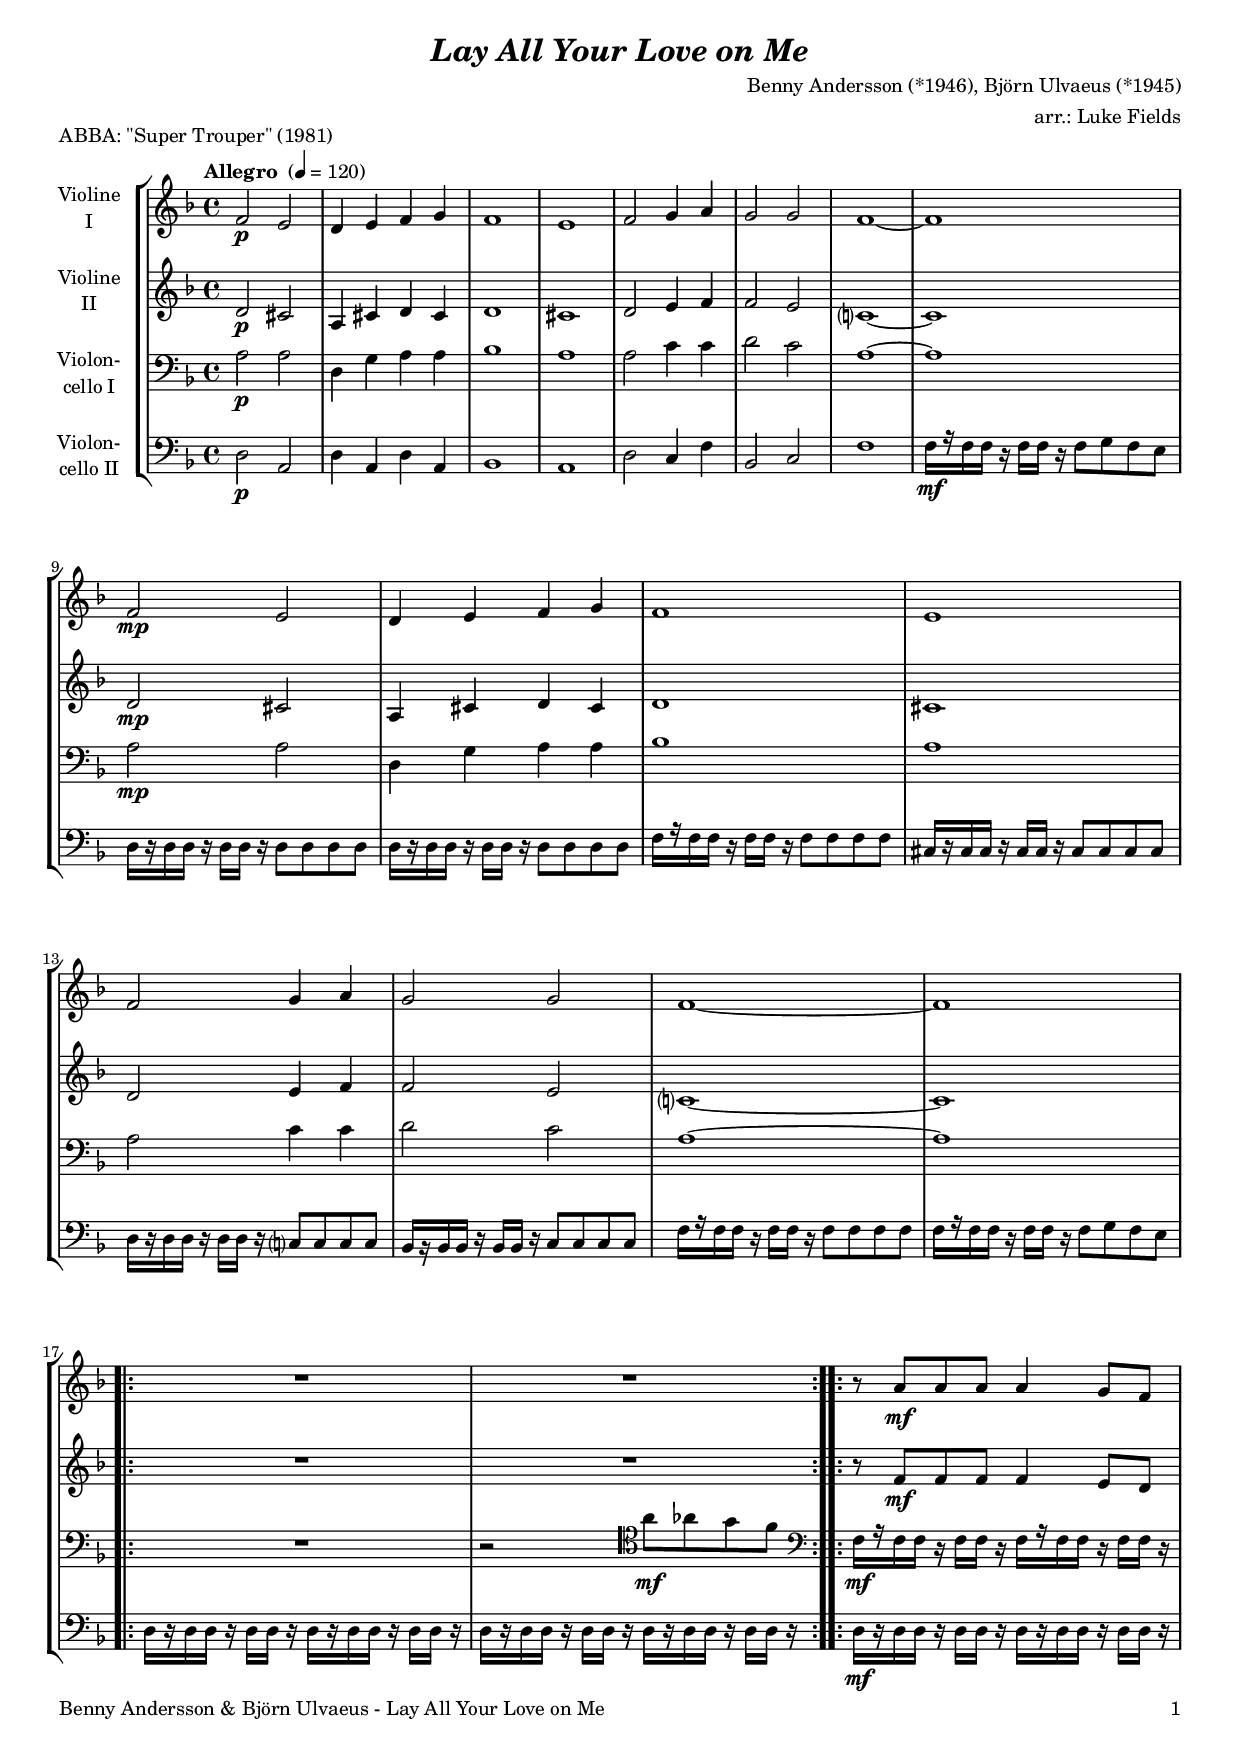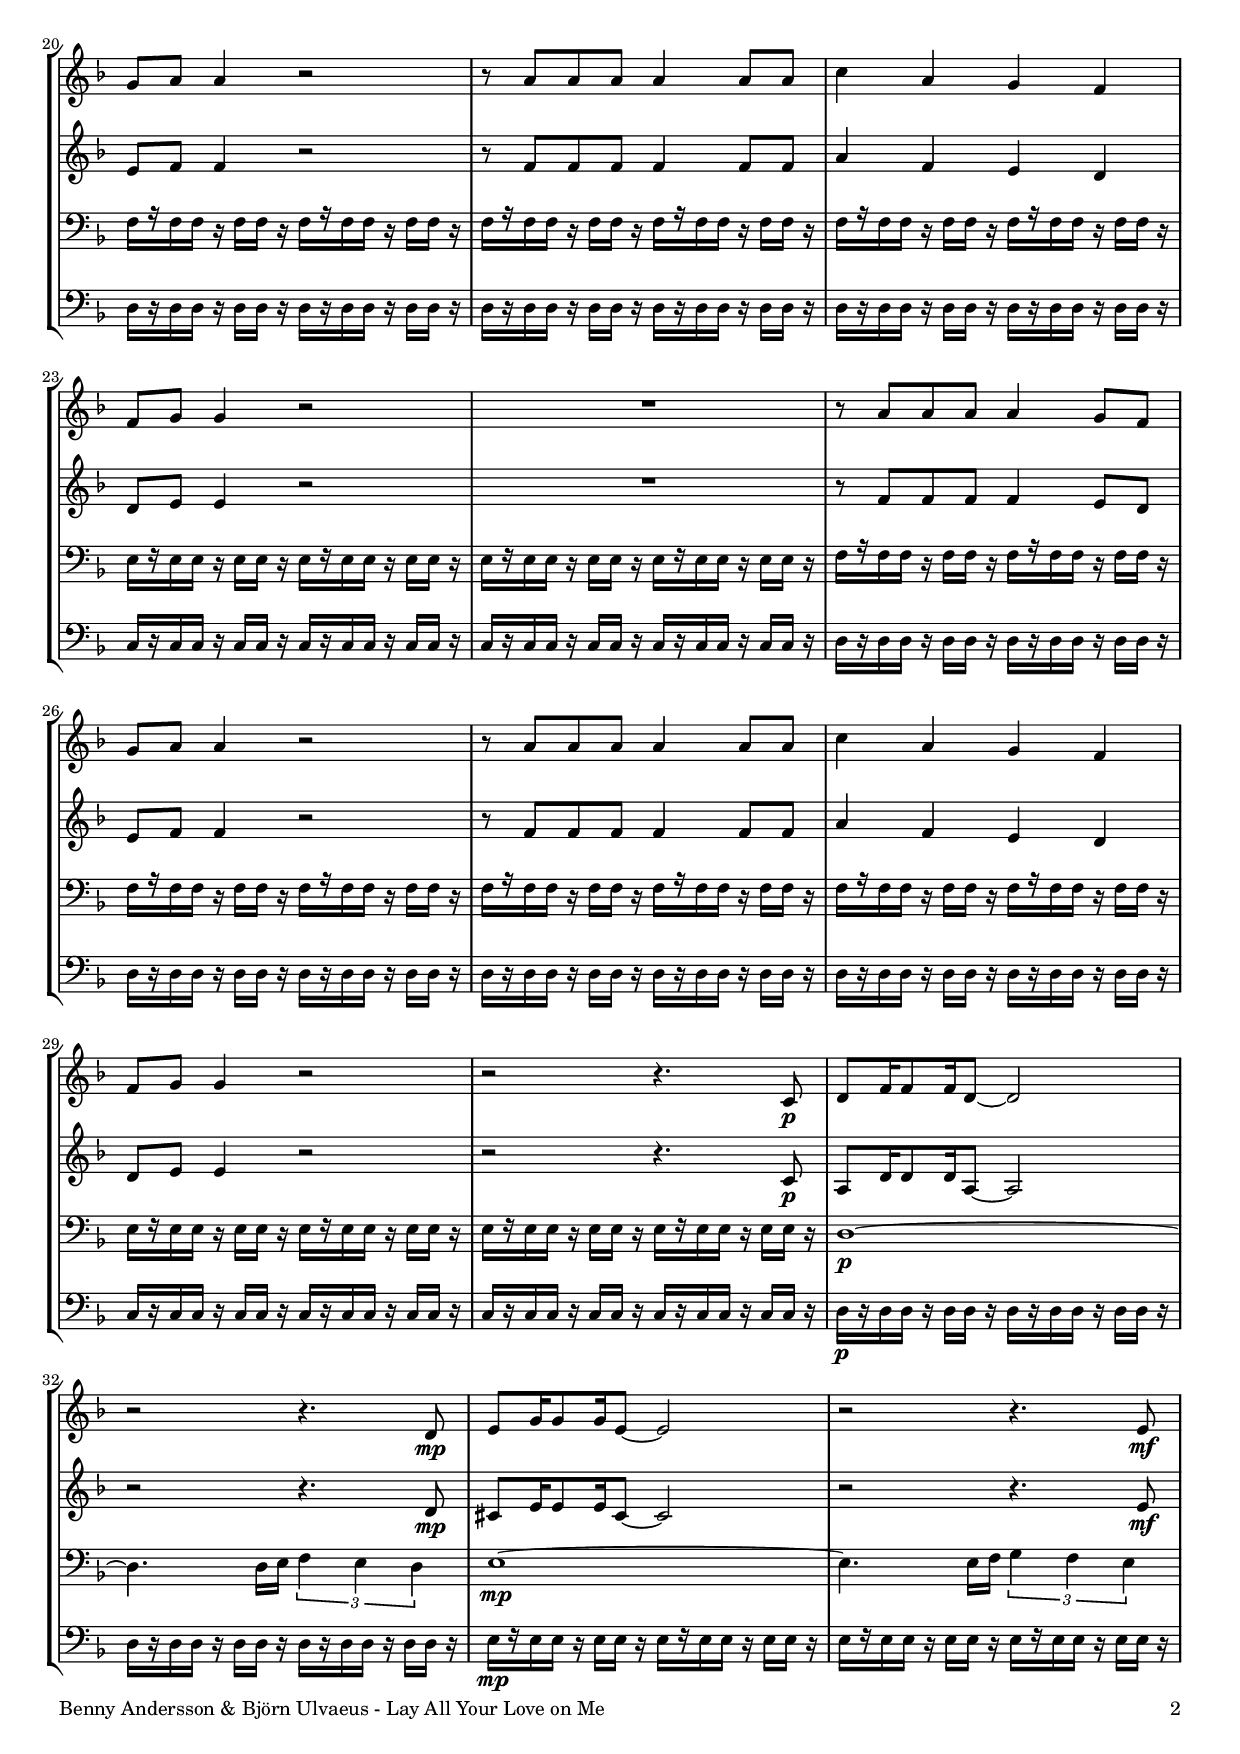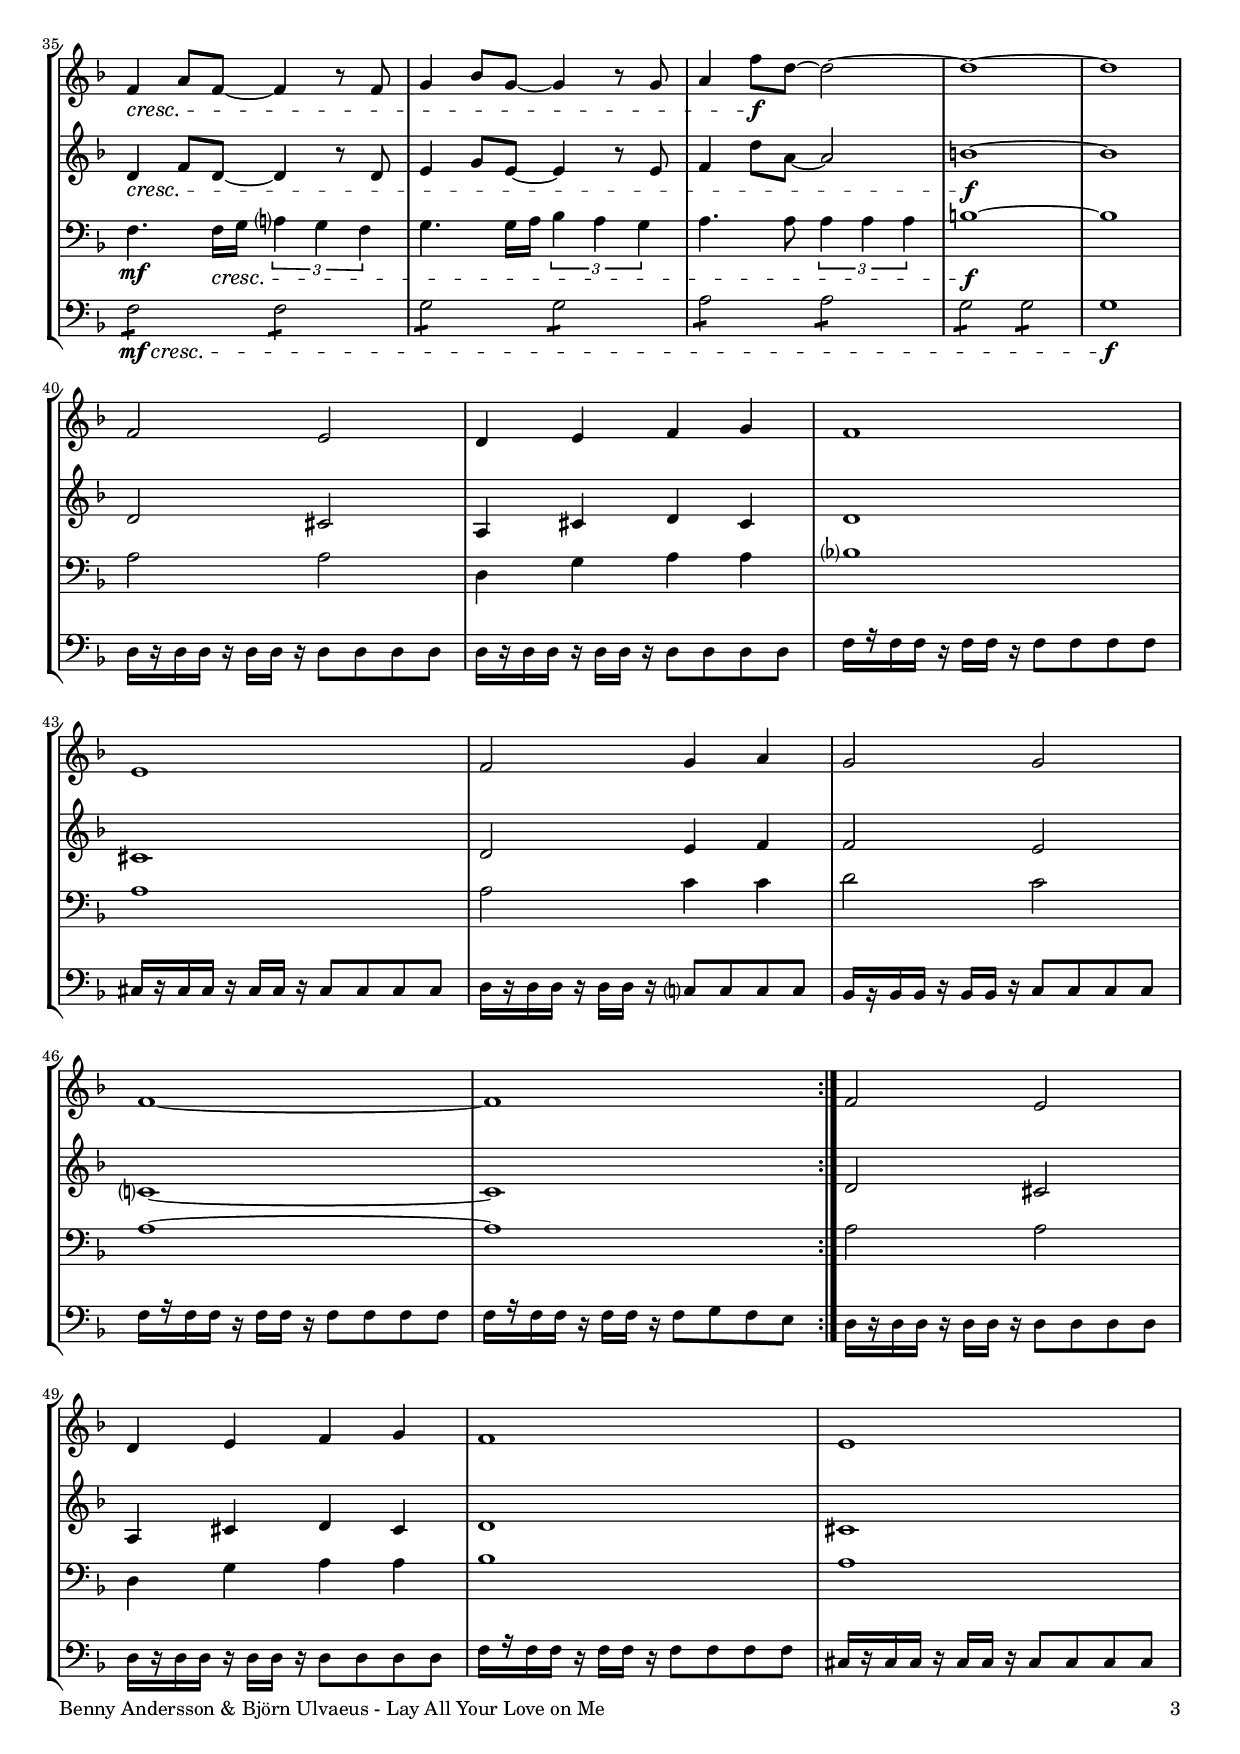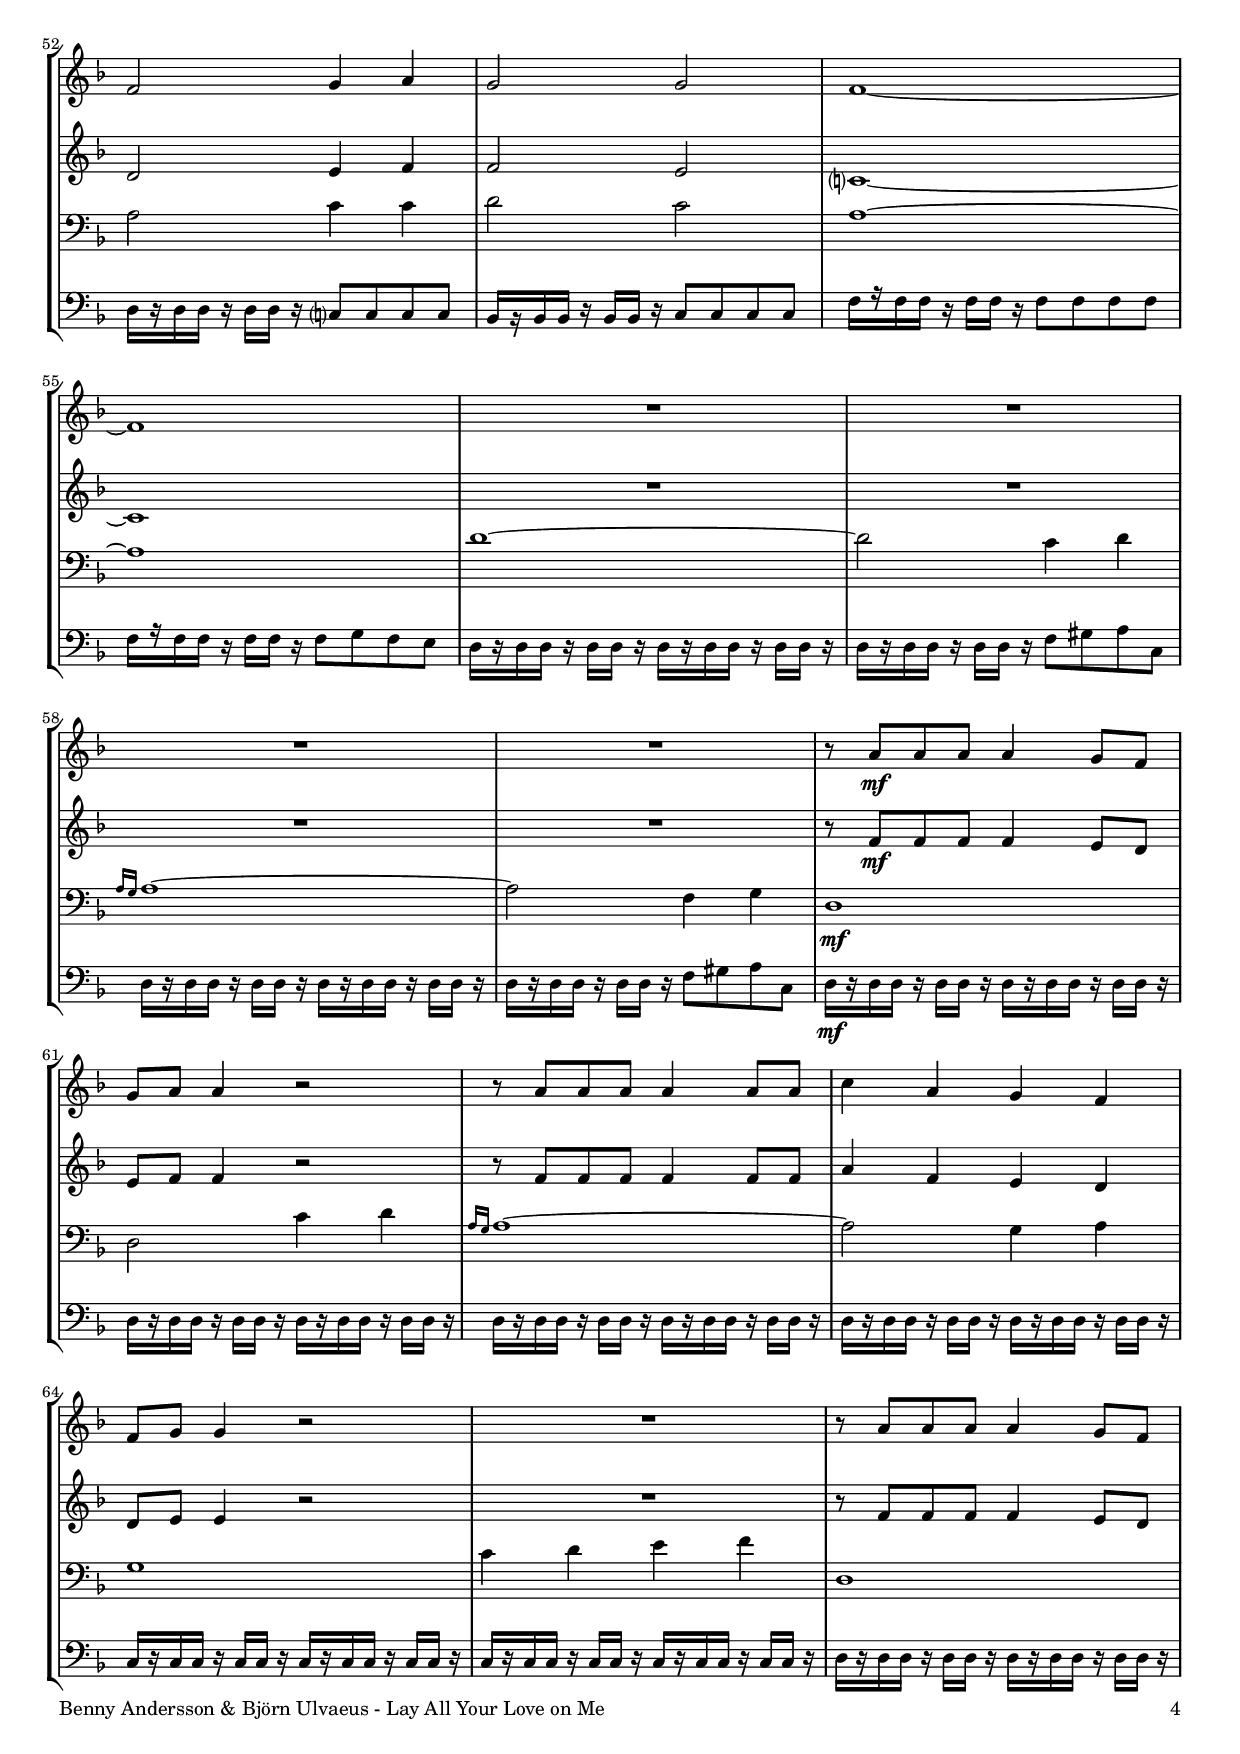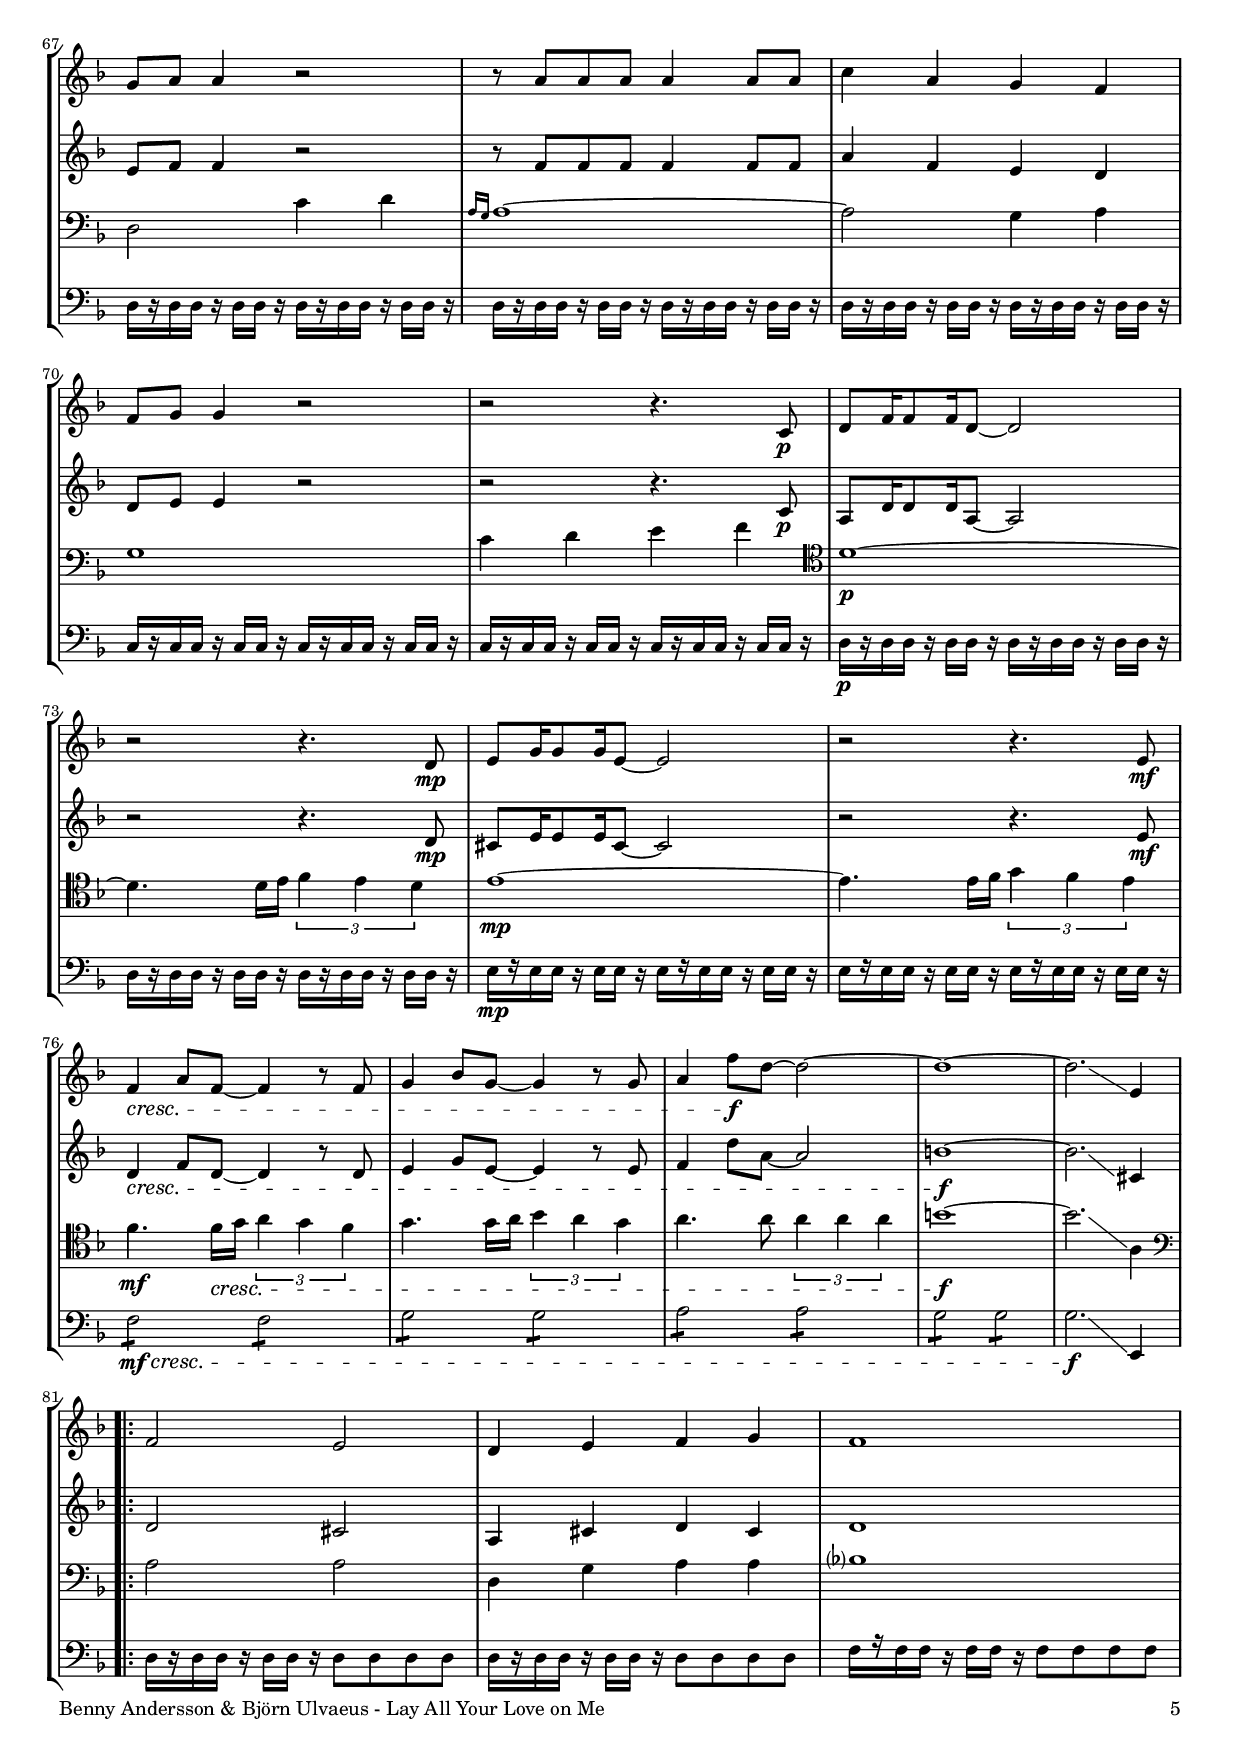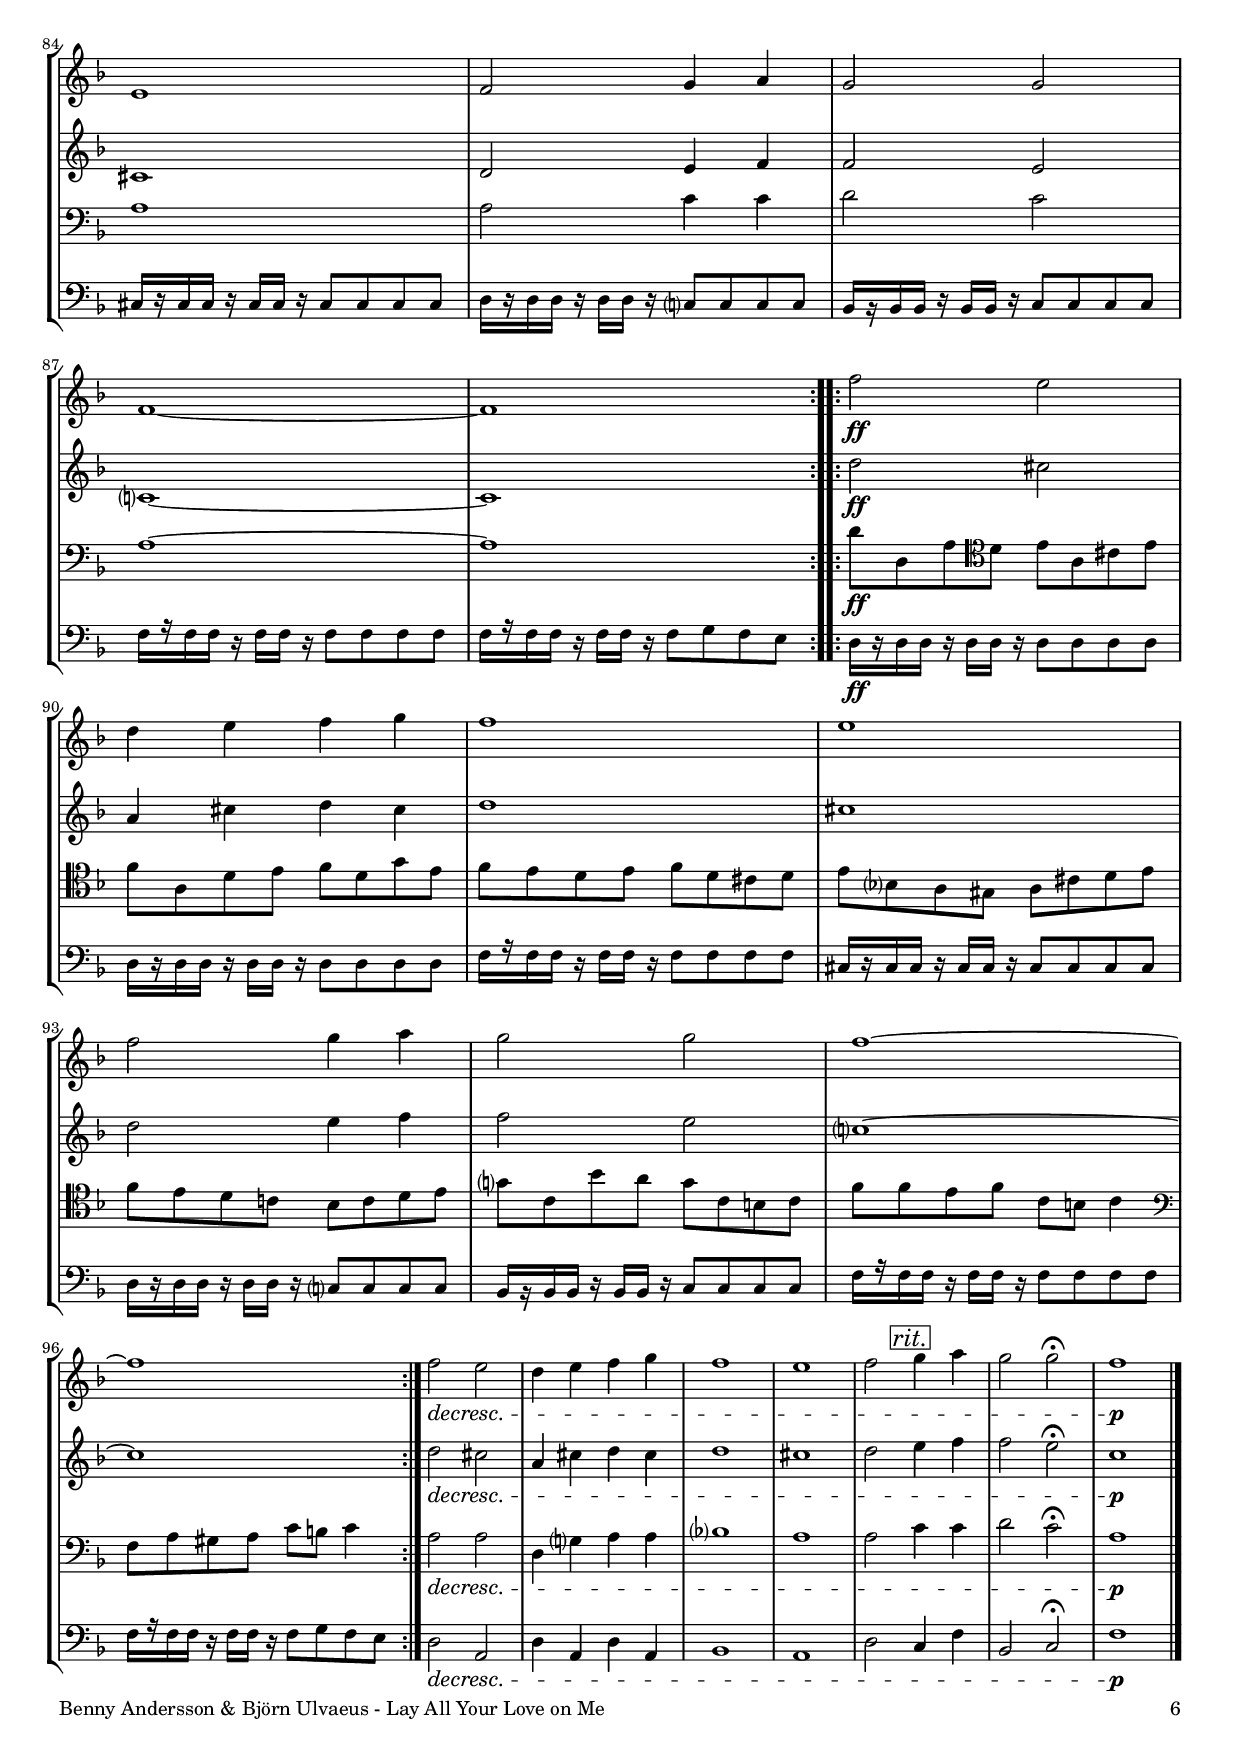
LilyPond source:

\version "2.22.0"
\include "deutsch.ly"
  
#(set-global-staff-size 17)

\header {
  title     = \markup \bold \italic "Lay All Your Love on Me"
  composer  = "Benny Andersson (*1946), Björn Ulvaeus (*1945)"
  arranger  = "arr.: Luke Fields"
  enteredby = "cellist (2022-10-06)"
  piece     = "ABBA: \"Super Trouper\" (1981)"
}

voiceconsts = {
  \key f \major
  \time 4/4
  \clef "treble"
%  \numericTimeSignature
  \compressEmptyMeasures
  % Set default beaming for all staves
%  \set Timing.beamExceptions = #'()
%  \set Timing.baseMoment     = #(ly:make-moment 1 4)
%  \set Timing.beatStructure  = #'(1 1 1)
  \tempo "Allegro " 4=120
}

mifl = "flute"
mivl = "violin"
miba = "cello"
mipz = "pizzicato strings"
milo = "harpsichord"

rit = \mark \markup \box \italic "rit."

va = \relative c' {
  \voiceconsts

  f2\p e
  d4 e f g
  f1
  e
  f2 g4 a
  g2 g
  f1~
  f
  f2\mp e
  d4 e f g
  f1
  e

  f2 g4 a
  g2 g
  f1~
  f
  
  \repeat volta 2 {
    R1*2
  }

  \repeat volta 2 {
    r8 a\mf a a a4 g8 f
    g a a4 r2
    r8 a a a a4 a8 a
    c4 a g f

    f8 g g4 r2
    R1
    r8 a a a a4 g8 f
    g a a4 r2
    r8 a a a a4 a8 a
    c4 a g f
    f8 g g4 r2
    r r4. c,8\p

    d f16 f8 f16 d8~ d2
    r r4. d8\mp
    e g16 g8 g16 e8~ e2
    r r4. e8\mf
    f4\cresc a8 f~ f4 r8 f
    g4 b8 g~ g4 r8 g
    a4 f'8\f d~ d2~

    d1~
    d
    f,2 e
    d4 e f g
    f1
    e
    f2 g4 a
    g2 g
    f1~
    f
  }
  
  \repeat volta 2 {
  }

  f2 e
  d4 e f g
  f1
  e

  f2 g4 a
  g2 g
  f1~
  f
  R1*4
  r8 a\mf a a a4 g8 f
  g a a4 r2
  r8 a a a a4 a8 a
  c4 a g f
  f8 g g4 r2

  R1
  r8 a a a a4 g8 f
  g a a4 r2
  r8 a a a a4 a8 a
  c4 a g f
  f8 g g4 r2
  r r4. c,8\p
  d f16 f8 f16 d8~ d2

  r r4. d8\mp
  e g16 g8 g16 e8~ e2
  r r4. e8\mf
  f4\cresc a8 f~ f4 r8 f
  g4 b8 g~ g4 r8 g
  a4 f'8\f d~ d2~
  d1~
  d2.\glissando e,4

  \repeat volta 2 {
    f2 e
    d4 e f g
    f1
    e
    f2 g4 a
    g2 g
    f1~
    f
  }
  
  \repeat volta 2 {
    f'2\ff e
    d4 e f g
    f1
    e
    
    f2 g4 a
    g2 g
    f1~
    f
  }
  f2\decresc e
  d4 e f g
  f1
  e
  f2 \rit g4 a
  g2 g\fermata
  f1\p \bar "|."
}

vb = \relative c' {
  \voiceconsts

  d2\p cis
  a4 cis d cis
  d1
  cis
  d2 e4 f
  f2 e
  c?1~
  c
  d2\mp cis
  a4 cis d cis
  d1

  cis
  d2 e4 f
  f2 e
  c?1~
  c
  
  \repeat volta 2 {
    R1*2
  }

  \repeat volta 2 {
    r8 f\mf f f f4 e8 d
    e f f4 r2
    r8 f f f f4 f8 f

    a4 f e d
    d8 e e4 r2
    R1
    r8 f f f f4 e8 d
    e f f4 r2
    r8 f f f f4 f8 f
    a4 f e d
    d8 e e4 r2

    r r4. c8\p
    a d16 d8 d16 a8~ a2
    r r4. d8\mp
    cis8 e16 e8 e16 cis8~ cis2
    r r4. e8\mf
    d4\cresc f8 d~ d4 r8 d

    e4 g8 e~ e4 r8 e
    f4 d'8 a~ a2
    h1~\f
    h
    d,2 cis
    a4 cis d cis
    d1
    cis
    d2 e4 f
    f2 e
    c?1~

    c
  }
  d2 cis
  a4 cis d cis
  d1
  cis
  d2 e4 f
  f2 e
  c?1~
  c
  R1*4
  r8 f\mf f f f4 e8 d

  e f f4 r2
  r8 f f f f4 f8 f
  a4 f e d
  d8 e e4 r2
  R1
  r8 f f f f4 e8 d
  e f f4 r2
  r8 f f f f4 f8 f

  a4 f e d
  d8 e e4 r2
  r r4. c8\p
  a d16 d8 d16 a8~ a2
  r r4. d8\mp
  cis e16 e8 e16 cis8~ cis2
  r r4. e8\mf
  d4\cresc f8 d~ d4 r8 d
  e4 g8 e~ e4 r8 e
  f4 d'8 a~ a2
  h1~\f
  h2.\glissando cis,4
  
  \repeat volta 2 {
    d2 cis
    a4 cis d cis
    d1
    cis

    d2 e4 f
    f2 e
    c?1~
    c
  }

  \repeat volta 2 {
    d'2\ff cis
    a4 cis d cis
    d1
    cis
    d2 e4 f
    f2 e
    c?1~
    c
  }

  d2\decresc cis
  a4 cis d cis
  d1
  cis
  d2 \rit e4 f
  f2 e\fermata
  c1\p \bar "|."
}

vc = \relative c' {
  \voiceconsts
  \clef "bass"

  a2\p a
  d,4 g a a
  b1
  a
  a2 c4 c
  d2 c
  a1~
  a
  a2\mp a
  d,4 g a a
  b1
  a

  a2 c4 c
  d2 c
  a1~
  a
  
  \repeat volta 2 {
    R
    r2 \clef "tenor" a'8\mf as g f
  }
  
  \repeat volta 2 {
    \clef "bass" f,16[\mf r f f] r f f r f[ r f f] r f f r

    \repeat unfold 3 { f[ r f f] r f f r f[ r f f] r f f r }
    \repeat unfold 2 { e[ r e e] r e e r e[ r e e] r e e r }
    \repeat unfold 4 { f[ r f f] r f f r f[ r f f] r f f r }
    \repeat unfold 2 { e[ r e e] r e e r e[ r e e] r e e r }
    d1~\p
    d4. d16 e \tuplet 3/2 2 { f4 e d }
    e1~\mp
    e4. e16 f \tuplet 3/2 2 { g4 f e }
    f4.\mf f16\cresc g \tuplet 3/2 2 { a?4 g f }

    g4. g16 a \tuplet 3/2 2 { b4 a g }
    a4. a8 \tuplet 3/2 2 { a4 a a }
    h1~\f
    h
    a2 a
    d,4 g a a
    b?1
    a
    a2 c4 c
    d2 c
    a1~

    a
  }
  a2 a
  d,4 g a a
  b1
  a
  a2 c4 c
  d2 c
  a1~
  a
  d~
  d2 c4 d
  \grace { a16[ g] } a1~
  a2 f4 g

  d1\mf
  d2 c'4 d
  \grace { a16[ g] } a1~
  a2 g4 a
  g1
  c4 d e f
  d,1
  d2 c'4 d
  \grace { a16[ g] } a1~
  a2 g4 a
  g1

  c4 d e f \clef "tenor"
  d1~\p
  d4. d16 e \tuplet 3/2 2 { f4 e d }
  e1~\mp
  e4. e16 f \tuplet 3/2 2 { g4 f e }
  f4.\mf f16\cresc g \tuplet 3/2 2 { a4 g f }

  g4. g16 a \tuplet 3/2 2 { b4 a g }
  a4. a8 \tuplet 3/2 2 { a4 a a }
  h1~\f
  h2.\glissando a,4
  
  \repeat volta 2 {
    \clef "bass" a2 a
    d,4 g a a
    b?1
    a
    a2 c4 c
    
    d2 c
    a1~
    a
  }

  \repeat volta 2 {
    d8\ff d, a' \clef "tenor" d e a, cis e
    f a, d e f d g e
    f e d e f d cis d

    e b? a gis a cis d e
    f e d c! b c d e
    g? c, b' a g c, h c
    f f e f c h c4 \clef "bass"

    f,8 a gis a c h c4
  }

  a2\decresc a
  d,4 g? a a
  b?1
  a
  a2 \rit c4 c
  d2 c\fermata
  a1\p \bar "|."
}

vd = \relative c {
  \voiceconsts
  \clef "bass"

  d2\p a
  d4 a d a
  b1
  a
  d2 c4 f
  b,2 c
  f1
  f16[\mf r f f] r f f r f8 g f e

  d16[ r d d] r d d r d8 d d d
  d16[ r d d] r d d r d8 d d d
  f16[ r f f] r f f r f8 f f f

  cis16[ r cis cis] r cis cis r cis8 cis cis cis
  d16[ r d d] r d d r c?8 c c c
  b16[ r b b] r b b r c8 c c c

  f16[ r f f] r f f r f8 f f f
  f16[ r f f] r f f r f8 g f e
  
  \repeat volta 2 {
    \repeat unfold 2 { d16[ r d d] r d d r d[ r d d] r d d r }
  }
  
  \repeat volta 2 {
    d[\mf r d d] r d d r d[ r d d] r d d r
    \repeat unfold 3 { d[ r d d] r d d r d[ r d d] r d d r }
    \repeat unfold 2 { c[ r c c] r c c r c[ r c c] r c c r }
    \repeat unfold 4 { d[ r d d] r d d r d[ r d d] r d d r }
    \repeat unfold 2 { c[ r c c] r c c r c[ r c c] r c c r }
    
    d[\p r d d] r d d r d[ r d d] r d d r
    d[ r d d] r d d r d[ r d d] r d d r
    e[\mp r e e] r e e r e[ r e e] r e e r
    e[ r e e] r e e r e[ r e e] r e e r

    \repeat tremolo 4 f8\mf\cresc \repeat tremolo 4 f
    \repeat tremolo 4 g \repeat tremolo 4 g
    \repeat tremolo 4 a \repeat tremolo 4 a

    \repeat tremolo 4 g \repeat tremolo 4 g
    g1\f
    d16[ r d d] r d d r d8 d d d
    d16[ r d d] r d d r d8 d d d

    f16[ r f f] r f f r f8 f f f
    cis16[ r cis cis] r cis cis r cis8 cis cis cis
    d16[ r d d] r d d r c?8 c c c
    b16[ r b b] r b b r c8 c c c

    f16[ r f f] r f f r f8 f f f
    f16[ r f f] r f f r f8 g f e
  }
  
  d16[ r d d] r d d r d8 d d d
  d16[ r d d] r d d r d8 d d d
  f16[ r f f] r f f r f8 f f f
  cis16[ r cis cis] r cis cis r cis8 cis cis cis
  d16[ r d d] r d d r c?8 c c c
  b16[ r b b] r b b r c8 c c c

  f16[ r f f] r f f r f8 f f f
  f16[ r f f] r f f r f8 g f e
  d16[ r d d] r d d r d[ r d d] r d d r
  d16[ r d d] r d d r f8 gis a c,
  d16[ r d d] r d d r d[ r d d] r d d r

  d16[ r d d] r d d r f8 gis a c,
  d16[\mf r d d] r d d r d[ r d d] r d d r
  \repeat unfold 3 { d[ r d d] r d d r d[ r d d] r d d r }
  \repeat unfold 2 { c[ r c c] r c c r c[ r c c] r c c r }
  \repeat unfold 4 { d[ r d d] r d d r d[ r d d] r d d r }
  \repeat unfold 2 { c[ r c c] r c c r c[ r c c] r c c r }
  
  d[\p r d d] r d d r d[ r d d] r d d r
  d[ r d d] r d d r d[ r d d] r d d r
  e[\mp r e e] r e e r e[ r e e] r e e r
  e[ r e e] r e e r e[ r e e] r e e r
  
  \repeat tremolo 4 f8\mf\cresc \repeat tremolo 4 f
  \repeat tremolo 4 g \repeat tremolo 4 g
  \repeat tremolo 4 a \repeat tremolo 4 a

  \repeat tremolo 4 g \repeat tremolo 4 g
  g2.\f\glissando e,4

  \repeat volta 2 {
    d'16[ r d d] r d d r d8 d d d

    d16[ r d d] r d d r d8 d d d
    f16[ r f f] r f f r f8 f f f
    cis16[ r cis cis] r cis cis r cis8 cis cis cis

    d16[ r d d] r d d r c?8 c c c
    b16[ r b b] r b b r c8 c c c
    f16[ r f f] r f f r f8 f f f
    f16[ r f f] r f f r f8 g f e
  }
  
  \repeat volta 2 {
    d16[\ff r d d] r d d r d8 d d d
    d16[ r d d] r d d r d8 d d d
    f16[ r f f] r f f r f8 f f f
    cis16[ r cis cis] r cis cis r cis8 cis cis cis
    
    d16[ r d d] r d d r c?8 c c c
    b16[ r b b] r b b r c8 c c c
    f16[ r f f] r f f r f8 f f f
    f16[ r f f] r f f r f8 g f e
  }
  d2\decresc a
  d4 a d a

  b1
  a
  d2 \rit c4 f
  b,2 c\fermata
  f1\p \bar "|."
}


music = \new StaffGroup <<
      \new Staff {
	\set Staff.midiInstrument = \mivl
	\set Staff.instrumentName = \markup \center-column { "Violine" "I" }
	\transpose f f { \va }
      }

      \new Staff {
	\set Staff.midiInstrument = \mivl
	\set Staff.instrumentName = \markup \center-column { "Violine" "II" }
	\transpose f f { \vb }
      }

      \new Staff {
	\set Staff.midiInstrument = \miba
	\set Staff.instrumentName = \markup \center-column { "Violon-" "cello I" }
	\transpose f f { \vc }
      }

      \new Staff {
	\set Staff.midiInstrument = \miba
	\set Staff.instrumentName = \markup \center-column { "Violon-" "cello II" }
	\transpose f f { \vd }
      }
>>
\book {
   \paper {
    print-page-number = ##t
    print-first-page-number = ##t
    ragged-last-bottom = ##f
    oddHeaderMarkup = \markup \null
    evenHeaderMarkup = \markup \null
    oddFooterMarkup = \markup {
      \fill-line {
        \on-the-fly #print-page-number-check-first
        "Benny Andersson & Björn Ulvaeus - Lay All Your Love on Me" \fromproperty #'page:page-number-string
      }
    }
    evenFooterMarkup = \oddFooterMarkup
  } \score {
    \music
    \layout {}
  }

  \score {
    \unfoldRepeats \music

    \midi {
      \context {
        \Score
      }
    }
  }
}